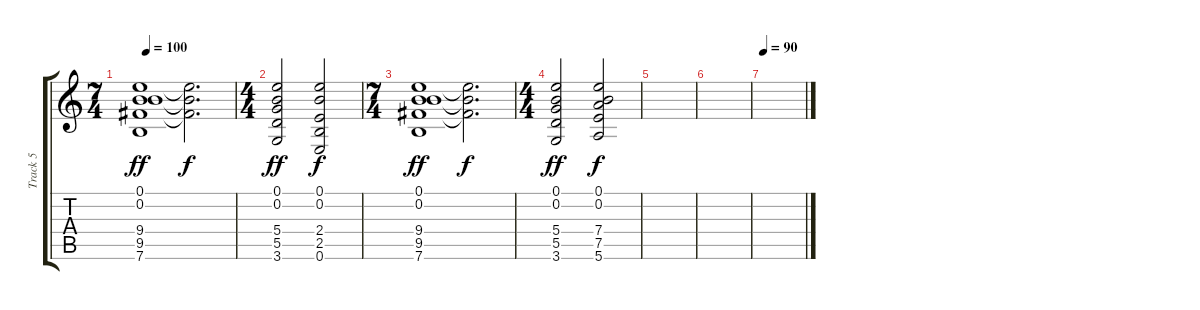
\track ("Track 5" "Track 5") {instrument distortionguitar}
\staff {score tabs}
\tuning (E4 B3 G3 D3 A2 E2) {hide}
\ts (7 4)
\tempo 100
\clef g2
\ks c
(0.1 0.2 9.4 9.5 7.6).1{dy ff} (0.1{t} 0.2{t} 9.5{t}).2{d dy f} |
\ts (4 4)
(0.1 0.2 5.4 5.5 3.6).2{dy ff} (0.1 0.2 2.4 2.5 0.6).2{dy f} |
\ts (7 4)
(0.1 0.2 9.4 9.5 7.6).1{dy ff} (0.1{t} 0.2{t} 9.5{t}).2{d dy f} |
\ts (4 4)
(0.1 0.2 5.4 5.5 3.6).2{dy ff} (0.1 0.2 7.4 7.5 5.6).2{dy f} |
|
|
\tempo 90
